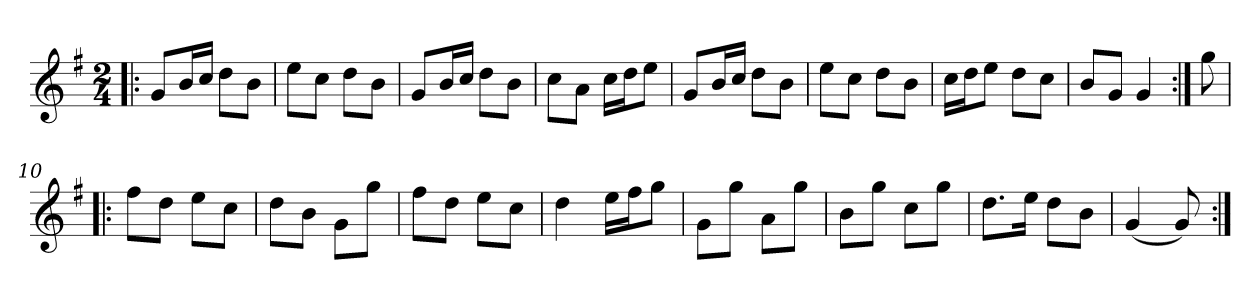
**kern
*part1
*staff1
*clefG2
*k[f#]
*G:
*M2/4
*MM250
=1!|:
8g/L
16b/L
16cc/JJ
8dd\L
8b\J
=2
8ee\L
8cc\J
8dd\L
8b\J
=3
8g/L
16b/L
16cc/JJ
8dd\L
8b\J
=4
8cc\L
8a\J
16cc\LL
16dd\J
8ee\J
=5
8g/L
16b/L
16cc/JJ
8dd\L
8b\J
=6
8ee\L
8cc\J
8dd\L
8b\J
=7
16cc\LL
16dd\J
8ee\J
8dd\L
8cc\J
=8
8b/L
8g/J
4g/
=9:|!
8gg\
=10!|:
8ff#\L
8dd\J
8ee\L
8cc\J
!!LO:LB:g=z
=11
8dd\L
8b\J
8g\L
8gg\J
=12
8ff#\L
8dd\J
8ee\L
8cc\J
=13
4dd\
16ee\LL
16ff#\J
8gg\J
=14
8g\L
8gg\J
8a\L
8gg\J
=15
8b\L
8gg\J
8cc\L
8gg\J
=16
8.dd\L
16ee\Jk
8dd\L
8b\J
=17
(<4g/
8g/)
=:|!
*-
